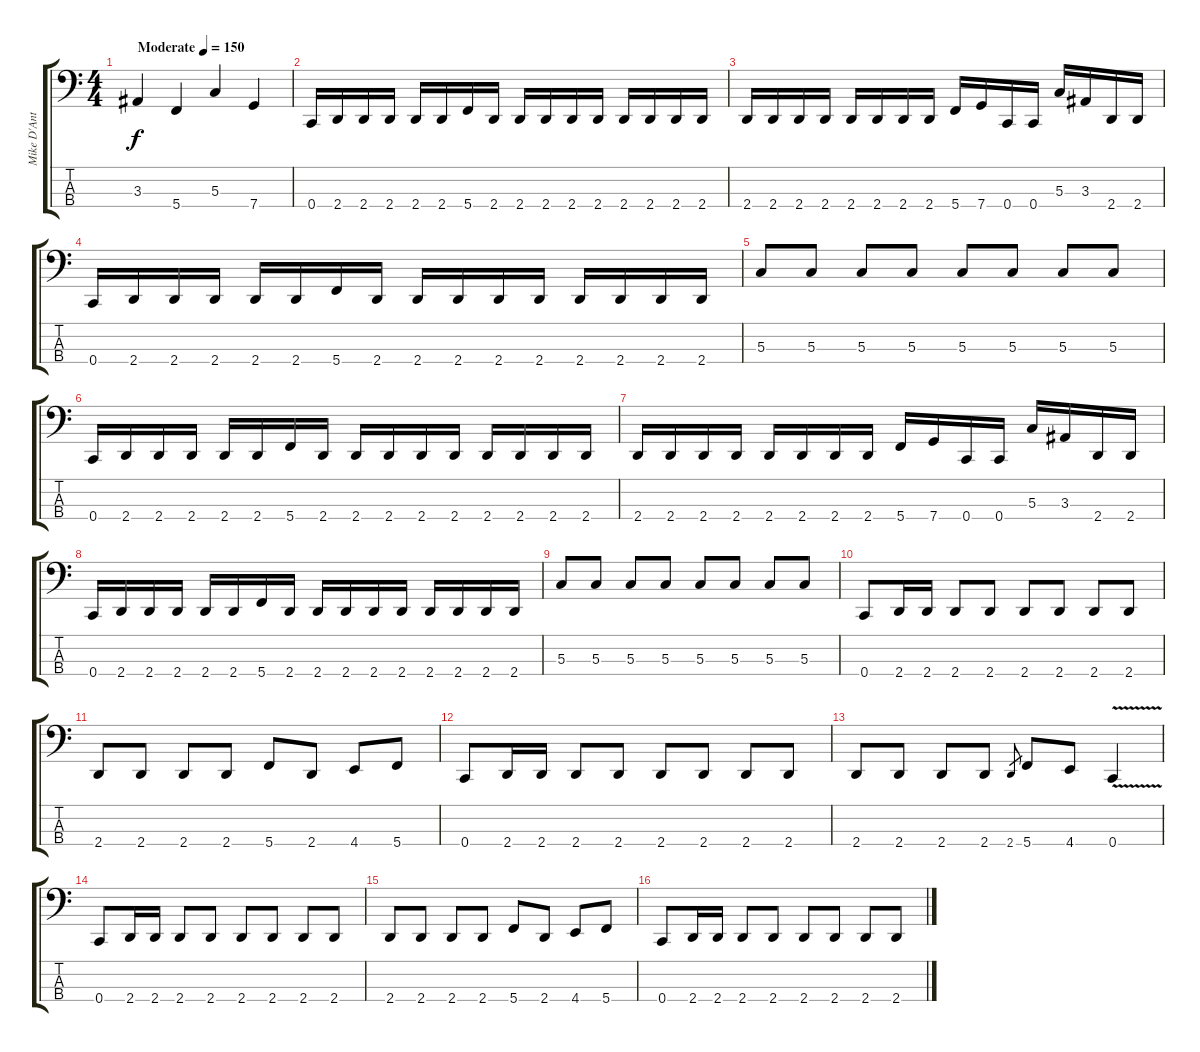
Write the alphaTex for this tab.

\track ("Mike D'Antonio" "Mike D'Ant") {instrument electricbassfinger}
\staff {score tabs}
\tuning (F2 C2 G1 C1) {hide}
\ts (4 4)
\tempo (150 "Moderate")
\clef f4
\ks c
3.3.4{dy f instrument electricbassfinger} 5.4.4 5.3.4 7.4.4 |
0.4.16 2.4.16 2.4.16 2.4.16 2.4.16 2.4.16 5.4.16 2.4.16 2.4.16 2.4.16 2.4.16 2.4.16 2.4.16 2.4.16 2.4.16 2.4.16 |
2.4.16 2.4.16 2.4.16 2.4.16 2.4.16 2.4.16 2.4.16 2.4.16 5.4.16 7.4.16 0.4.16 0.4.16 5.3.16 3.3.16 2.4.16 2.4.16 |
0.4.16 2.4.16 2.4.16 2.4.16 2.4.16 2.4.16 5.4.16 2.4.16 2.4.16 2.4.16 2.4.16 2.4.16 2.4.16 2.4.16 2.4.16 2.4.16 |
5.3.8 5.3.8 5.3.8 5.3.8 5.3.8 5.3.8 5.3.8 5.3.8 |
0.4.16 2.4.16 2.4.16 2.4.16 2.4.16 2.4.16 5.4.16 2.4.16 2.4.16 2.4.16 2.4.16 2.4.16 2.4.16 2.4.16 2.4.16 2.4.16 |
2.4.16 2.4.16 2.4.16 2.4.16 2.4.16 2.4.16 2.4.16 2.4.16 5.4.16 7.4.16 0.4.16 0.4.16 5.3.16 3.3.16 2.4.16 2.4.16 |
0.4.16 2.4.16 2.4.16 2.4.16 2.4.16 2.4.16 5.4.16 2.4.16 2.4.16 2.4.16 2.4.16 2.4.16 2.4.16 2.4.16 2.4.16 2.4.16 |
5.3.8 5.3.8 5.3.8 5.3.8 5.3.8 5.3.8 5.3.8 5.3.8 |
0.4.8 2.4.16 2.4.16 2.4.8 2.4.8 2.4.8 2.4.8 2.4.8 2.4.8 |
2.4.8 2.4.8 2.4.8 2.4.8 5.4.8 2.4.8 4.4.8 5.4.8 |
0.4.8 2.4.16 2.4.16 2.4.8 2.4.8 2.4.8 2.4.8 2.4.8 2.4.8 |
2.4.8 2.4.8 2.4.8 2.4.8 2.4.8{gr} 5.4.8 4.4.8 0.4{v}.4 |
0.4.8 2.4.16 2.4.16 2.4.8 2.4.8 2.4.8 2.4.8 2.4.8 2.4.8 |
2.4.8 2.4.8 2.4.8 2.4.8 5.4.8 2.4.8 4.4.8 5.4.8 |
0.4.8 2.4.16 2.4.16 2.4.8 2.4.8 2.4.8 2.4.8 2.4.8 2.4.8
